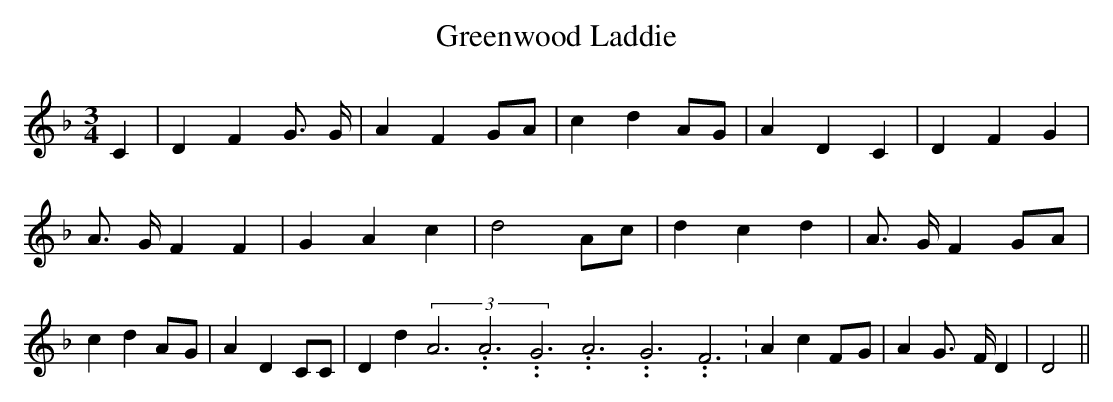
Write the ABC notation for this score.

X:1
T:Greenwood Laddie
M:3/4
L:1/4
K:F
 C| D F G3/4 G/4| A F G/2A/2| c- d A/2G/2| A D C| D F G| A3/4- G/4 F F|\
 G A c| d2 A/2c/2| d c d| A3/4- G/4 F G/2A/2| c dA/2-G/2| A D C/2C/2|\
 D d(3A3.99999962500005/11.9999985000002A3.99999962500005/11.9999985000002G3.99999962500005/11.9999985000002A3.99999962500005/11.9999985000002G3.99999962500005/11.9999985000002F3.99999962500005/11.9999985000002|\
 A cF/2-G/2| A G3/4- F/4 D| D2||
